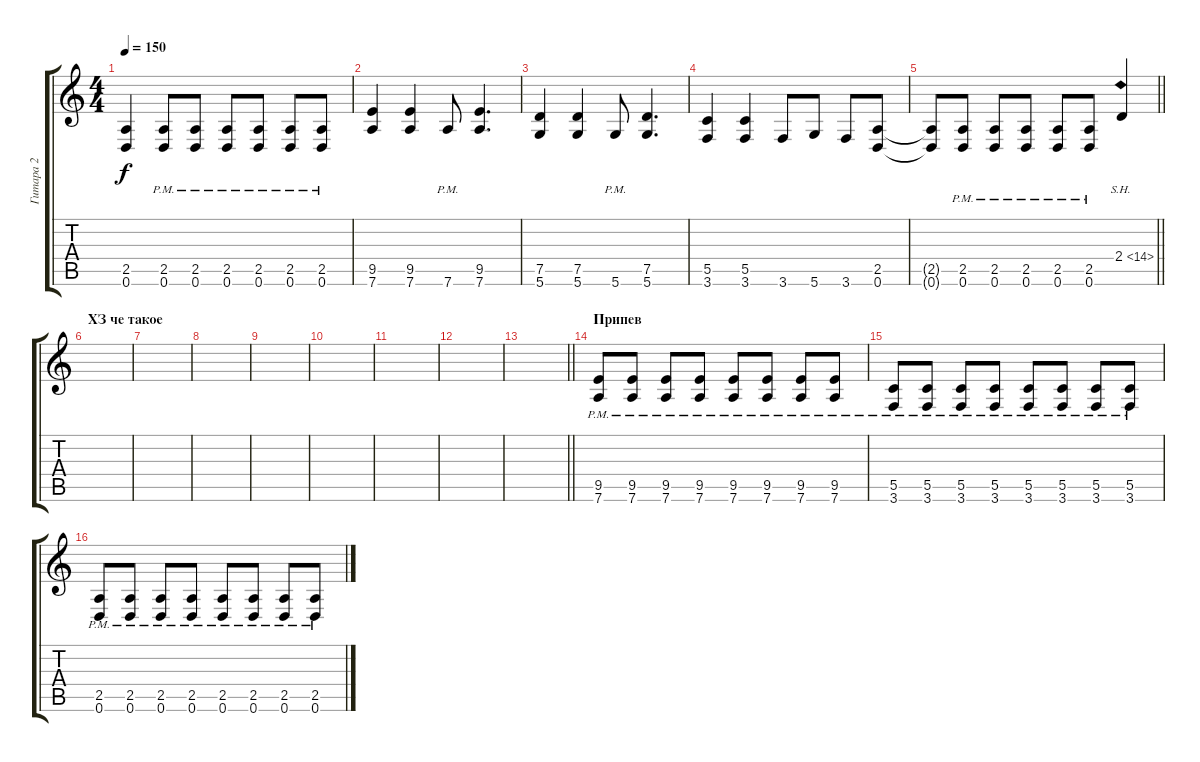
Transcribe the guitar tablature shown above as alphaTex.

\track ("Гитара 2" "Гитара 2") {instrument distortionguitar}
\staff {score tabs}
\tuning (D4 A3 F3 C3 G2 D2) {hide}
\ts (4 4)
\tempo 150
\clef g2
\ks c
(2.5{t} 0.6{t}).4{dy f} (2.5{pm} 0.6{pm}).8 (2.5{pm} 0.6{pm}).8 (2.5{pm} 0.6{pm}).8 (2.5{pm} 0.6{pm}).8 (2.5{pm} 0.6{pm}).8 (2.5{pm} 0.6{pm}).8 |
(9.5 7.6).4 (9.5 7.6).4 7.6{pm}.8 (9.5 7.6).4{d} |
(7.5 5.6).4 (7.5 5.6).4 5.6{pm}.8 (7.5 5.6).4{d} |
(5.5 3.6).4 (5.5 3.6).4 3.6.8 5.6.8 3.6.8 (2.5 0.6).8 |
\barLineRight lightlight
(2.5{t} 0.6{t}).8 (2.5{pm} 0.6{pm}).8 (2.5{pm} 0.6{pm}).8 (2.5{pm} 0.6{pm}).8 (2.5{pm} 0.6{pm}).8 (2.5{pm} 0.6{pm}).8 2.4{sh 12}.4 |
\section ("" "ХЗ че такое")
|
|
|
|
|
|
|
\barLineRight lightlight
|
\section ("" "Припев")
(9.5{pm} 7.6{pm}).8 (9.5{pm} 7.6{pm}).8 (9.5{pm} 7.6{pm}).8 (9.5{pm} 7.6{pm}).8 (9.5{pm} 7.6{pm}).8 (9.5{pm} 7.6{pm}).8 (9.5{pm} 7.6{pm}).8 (9.5{pm} 7.6{pm}).8 |
(5.5{pm} 3.6{pm}).8 (5.5{pm} 3.6{pm}).8 (5.5{pm} 3.6{pm}).8 (5.5{pm} 3.6{pm}).8 (5.5{pm} 3.6{pm}).8 (5.5{pm} 3.6{pm}).8 (5.5{pm} 3.6{pm}).8 (5.5{pm} 3.6{pm}).8 |
(2.5{pm} 0.6{pm}).8 (2.5{pm} 0.6{pm}).8 (2.5{pm} 0.6{pm}).8 (2.5{pm} 0.6{pm}).8 (2.5{pm} 0.6{pm}).8 (2.5{pm} 0.6{pm}).8 (2.5{pm} 0.6{pm}).8 (2.5{pm} 0.6{pm}).8
